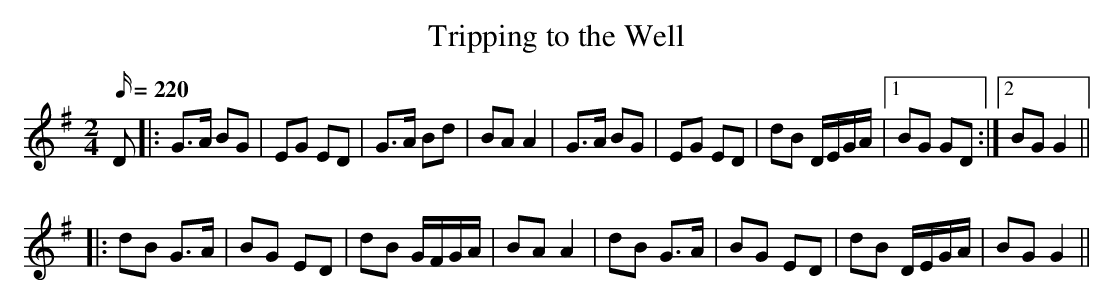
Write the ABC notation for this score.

X:1
T:Tripping to the Well
M:2/4
Q:220
L:1/8
K:G
D|:G>A BG|EG ED|G>A Bd|BA A2|G>A BG|EG ED|dB D/E/G/A/|1 BG GD:|2 BG G2||
|:dB G>A|BG ED|dB G/F/G/A/|BA A2|dB G>A|BG ED|dB D/E/G/A/|BG G2||
